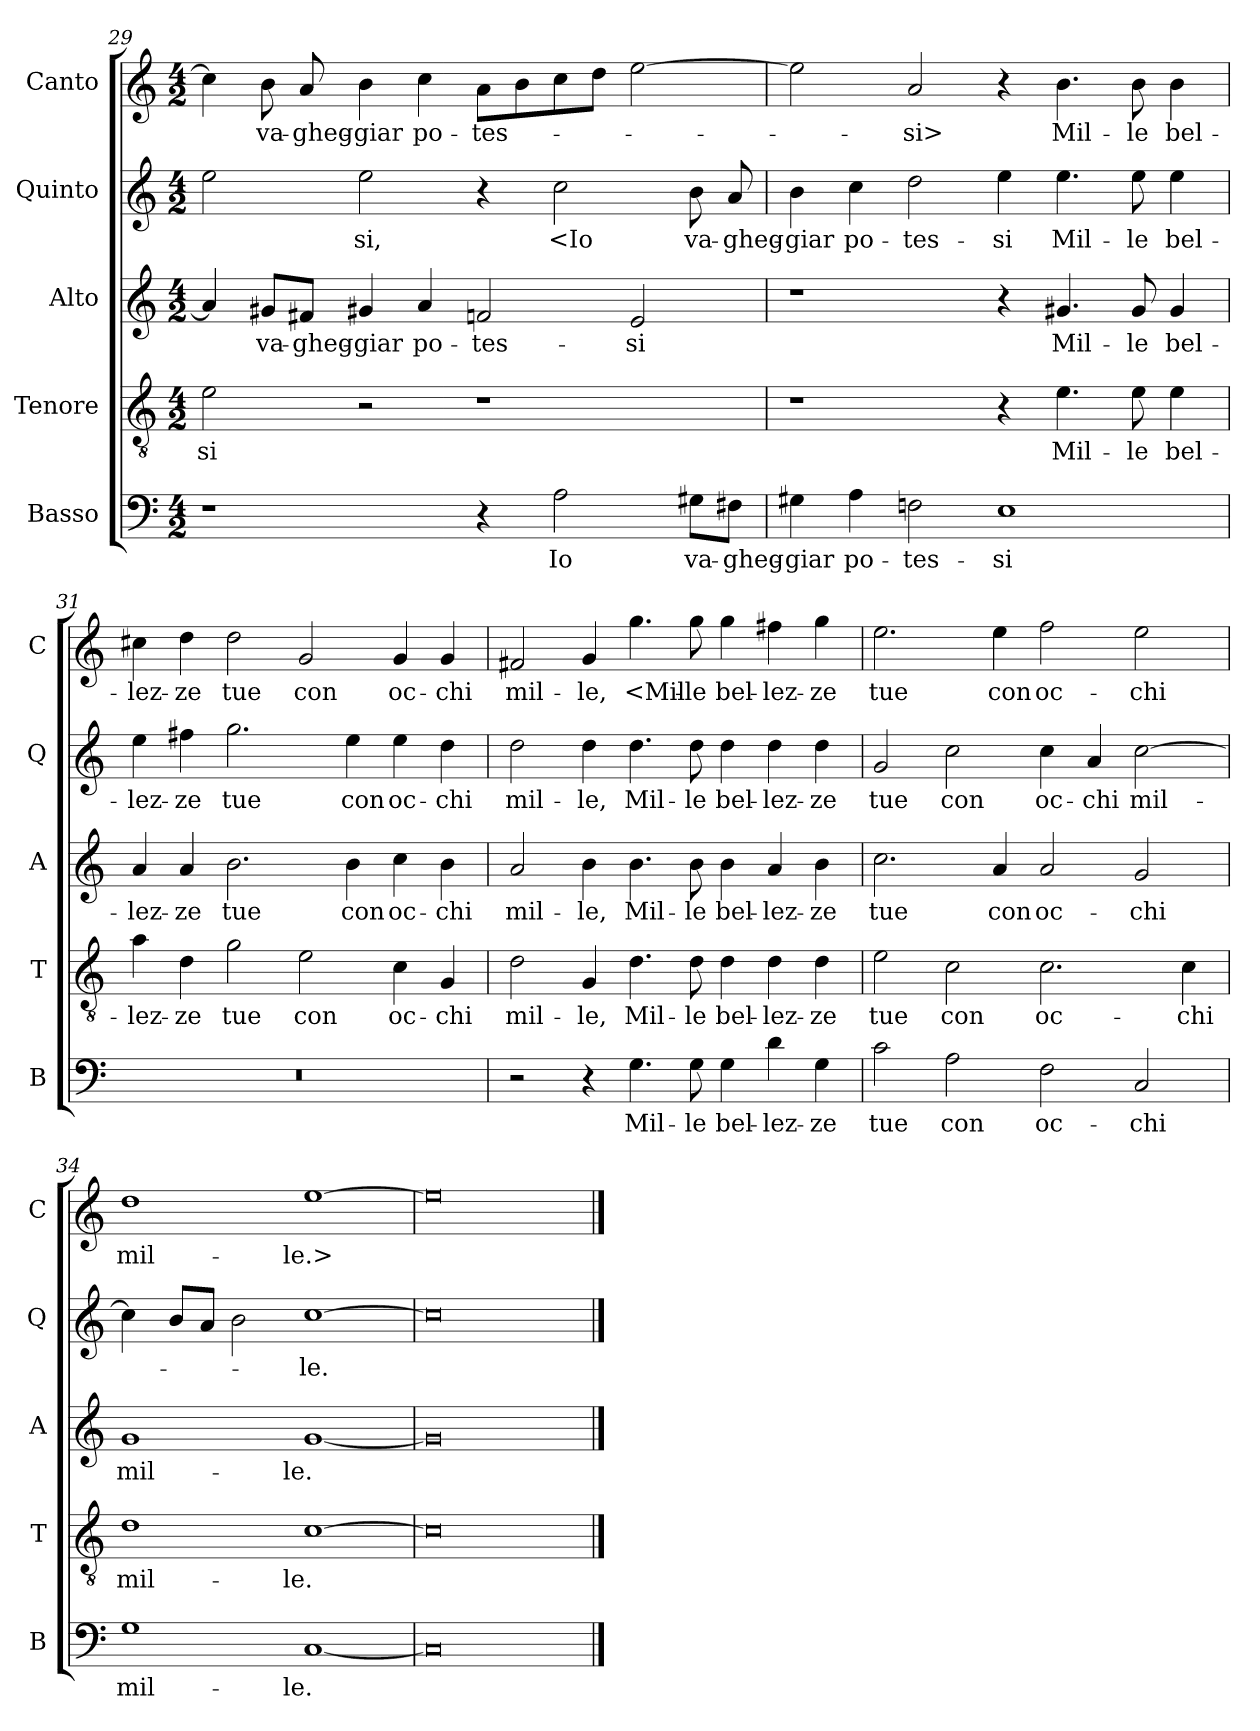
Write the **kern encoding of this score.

**kern	**text	**kern	**text	**kern	**text	**kern	**text	**kern	**text
*part5	*part5	*part4	*part4	*part3	*part3	*part2	*part2	*part1	*part1
*staff5	*staff5	*staff4	*staff4	*staff3	*staff3	*staff2	*staff2	*staff1	*staff1
*I"Basso	*	*I"Tenore	*	*I"Alto	*	*I"Quinto	*	*I"Canto	*
*I'B	*	*I'T	*	*I'A	*	*I'Q	*	*I'C	*
*clefF4	*	*clefGv2	*	*clefG2	*	*clefG2	*	*clefG2	*
*k[]	*	*k[]	*	*k[]	*	*k[]	*	*k[]	*
*M4/2	*	*M4/2	*	*M4/2	*	*M4/2	*	*M4/2	*
=29	=29	=29	=29	=29	=29	=29	=29	=29	=29
1r	.	2e	-si	4a]	.	2ee	.	4cc]	.
.	.	.	.	8g#X/L	va-	.	.	8b	va-
.	.	.	.	8f#X/J	-gheg-	.	.	8a	-gheg-
.	.	2r	.	4g#X	-giar	2ee	-si,	4b	-giar
.	.	.	.	4a	po-	.	.	4cc	po-
4r	.	1r	.	2fn	-tes-	4r	.	8aL	-tes-
.	.	.	.	.	.	.	.	8b	.
2A	Io	.	.	.	.	2cc	<Io	8cc	.
.	.	.	.	.	.	.	.	8ddJ	.
.	.	.	.	2e	-si	.	.	[2ee	.
8G#X\L	va-	.	.	.	.	8b	va-	.	.
8F#X\J	-gheg-	.	.	.	.	8a	-gheg-	.	.
=30	=30	=30	=30	=30	=30	=30	=30	=30	=30
4G#X	-giar	1r	.	1r	.	4b	-giar	2ee]	.
4A	po-	.	.	.	.	4cc	po-	.	.
2Fn	-tes-	.	.	.	.	2dd	-tes-	2a	-si>
1E	-si	4r	.	4r	.	4ee	-si	4r	.
.	.	4.e	Mil-	4.g#X	Mil-	4.ee	Mil-	4.b	Mil-
.	.	8e	-le	8g#	-le	8ee	-le	8b	-le
.	.	4e	bel-	4g#	bel-	4ee	bel-	4b	bel-
=31	=31	=31	=31	=31	=31	=31	=31	=31	=31
0r	.	4a	-lez-	4a	-lez-	4ee	-lez-	4cc#X	-lez-
.	.	4d	-ze	4a	-ze	4ff#X	-ze	4dd	-ze
.	.	2g	tue	2.b	tue	2.gg	tue	2dd	tue
.	.	2e	con	.	.	.	.	2g	con
.	.	.	.	4b	con	4ee	con	.	.
.	.	4c	oc-	4cc	oc-	4ee	oc-	4g	oc-
.	.	4G	-chi	4b	-chi	4dd	-chi	4g	-chi
=32	=32	=32	=32	=32	=32	=32	=32	=32	=32
2r	.	2d	mil-	2a	mil-	2dd	mil-	2f#X	mil-
4r	.	4G	-le,	4b	-le,	4dd	-le,	4g	-le,
4.G	Mil-	4.d	Mil-	4.b	Mil-	4.dd	Mil-	4.gg	<Mil-
8G	-le	8d	-le	8b	-le	8dd	-le	8gg	-le
4G	bel-	4d	bel-	4b	bel-	4dd	bel-	4gg	bel-
4d	-lez-	4d	-lez-	4a	-lez-	4dd	-lez-	4ff#X	-lez-
4G	-ze	4d	-ze	4b	-ze	4dd	-ze	4gg	-ze
=33	=33	=33	=33	=33	=33	=33	=33	=33	=33
2c	tue	2e	tue	2.cc	tue	2g	tue	2.ee	tue
2A	con	2c	con	.	.	2cc	con	.	.
.	.	.	.	4a	con	.	.	4ee	con
2F	oc-	2.c	oc-	2a	oc-	4cc	oc-	2ff	oc-
.	.	.	.	.	.	4a	-chi	.	.
2C	-chi	.	.	2g	-chi	[2cc	mil-	2ee	-chi
.	.	4c	-chi	.	.	.	.	.	.
=34	=34	=34	=34	=34	=34	=34	=34	=34	=34
1G	mil-	1d	mil-	1g	mil-	4cc]	.	1dd	mil-
.	.	.	.	.	.	8bL	.	.	.
.	.	.	.	.	.	8aJ	.	.	.
.	.	.	.	.	.	2b	.	.	.
[1C	-le.	[1c	-le.	[1g	-le.	[1cc	-le.	[1ee	-le.>
=35	=35	=35	=35	=35	=35	=35	=35	=35	=35
0C]	.	0c]	.	0g]	.	0cc]	.	0ee]	.
==	==	==	==	==	==	==	==	==	==
*-	*-	*-	*-	*-	*-	*-	*-	*-	*-
